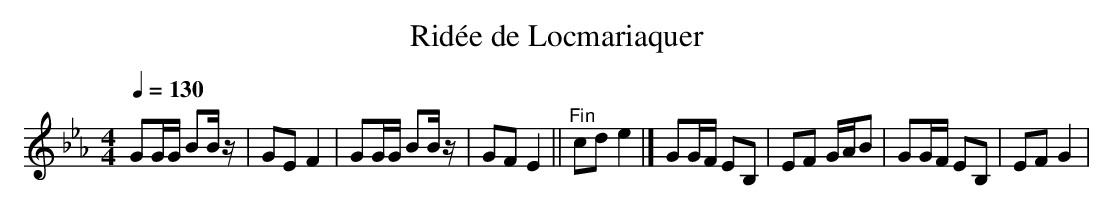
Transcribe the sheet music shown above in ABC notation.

X:1
T:Ridée de Locmariaquer
M:4/4
L:1/16
Q:1/4=130
K:Eb
G2GG B2Bz | G2E2 F4 | G2GG B2Bz | G2F2 E4 ||"^Fin" c2d2 e4 |]G2GF E2B,2 | E2F2 GAB2 | G2GF E2B,2 | E2F2 G4 |
